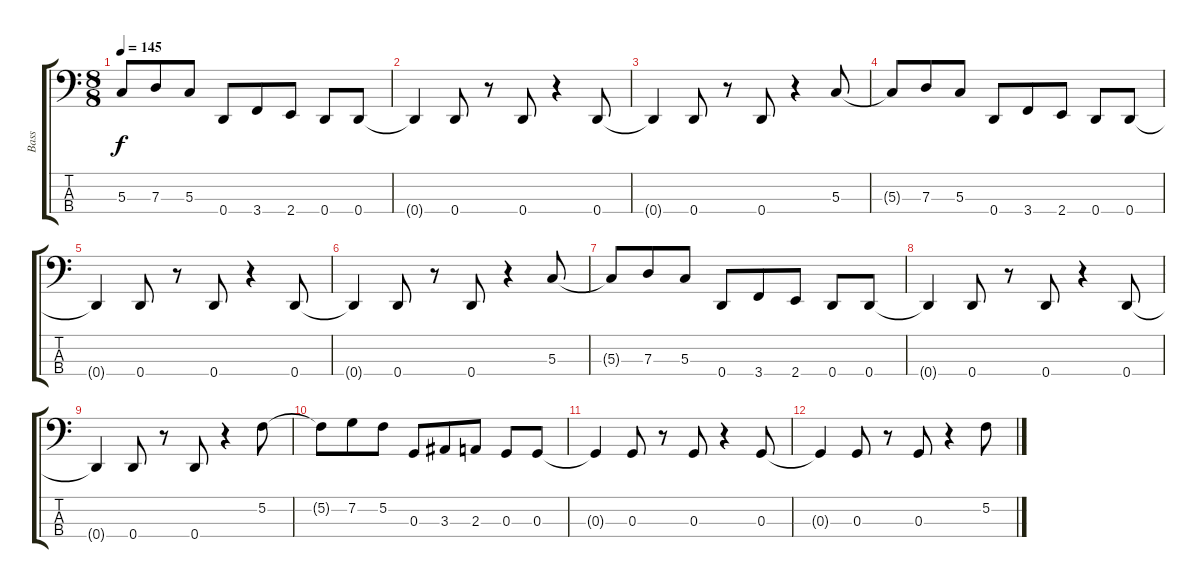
\track ("Bass" "Bass") {instrument electricbasspick}
\staff {score tabs}
\tuning (F2 C2 G1 D1) {hide}
\ts (8 8)
\tempo 145
\clef f4
\ks c
5.3{t}.8{dy f} 7.3.8 5.3.8 0.4.8 3.4.8 2.4.8 0.4.8 0.4.8 |
0.4{t}.4 0.4.8 r.8 0.4.8 r.4 0.4.8 |
0.4{t}.4 0.4.8 r.8 0.4.8 r.4 5.3.8 |
5.3{t}.8 7.3.8 5.3.8 0.4.8 3.4.8 2.4.8 0.4.8 0.4.8 |
0.4{t}.4 0.4.8 r.8 0.4.8 r.4 0.4.8 |
0.4{t}.4 0.4.8 r.8 0.4.8 r.4 5.3.8 |
5.3{t}.8 7.3.8 5.3.8 0.4.8 3.4.8 2.4.8 0.4.8 0.4.8 |
0.4{t}.4 0.4.8 r.8 0.4.8 r.4 0.4.8 |
0.4{t}.4 0.4.8 r.8 0.4.8 r.4 5.2.8 |
5.2{t}.8 7.2.8 5.2.8 0.3.8 3.3.8 2.3.8 0.3.8 0.3.8 |
0.3{t}.4 0.3.8 r.8 0.3.8 r.4 0.3.8 |
0.3{t}.4 0.3.8 r.8 0.3.8 r.4 5.2.8
